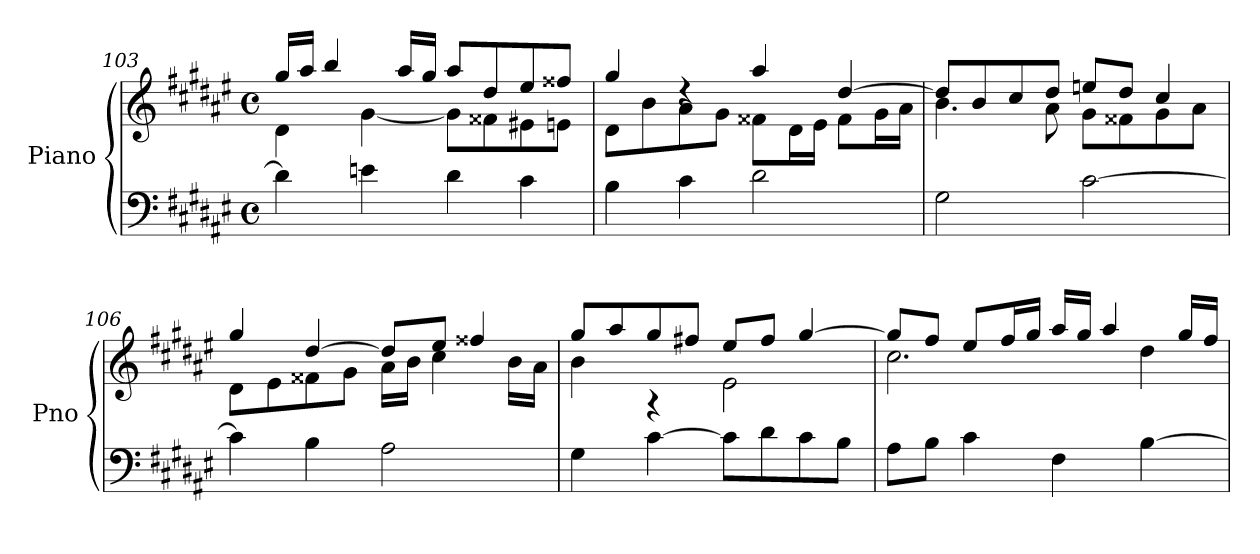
**kern	**kern
*part1	*part1
*staff2	*staff1
*I"Piano	*
*I'Pno	*
*clefF4	*clefG2
*k[f#c#g#d#a#e#]	*k[f#c#g#d#a#e#]
*M4/4	*M4/4
*met(c)	*met(c)
=103	=103
*	*^
4d#\]	16gg#/LL	4d#\
.	16aa#/JJ	.
.	4bb/	.
4en\	.	[4g#\
.	16aa#/LL	.
.	16gg#/JJ	.
4d#\	8aa#/L	8g#\L]
.	8dd#/	8f##X\
4c#\	8ee#/	8e#X\
.	8ff##X/J	8en\J
=104	=104	=104
4B\	4gg#/	8d#\L
.	.	8b\
4c#\	4rdd	8a#\
.	.	8g#\J
2d#\	4aa#/	8f##X\L
.	.	16d#\L
.	.	16e#\JJ
.	[4dd#/	8f##\L
.	.	16g#\L
.	.	16a#\JJ
!!LO:LB:g=z	!!
=105	=105	=105
2G#\	8dd#/L]	4.b\
.	8b/	.
.	8cc#/	.
.	8dd#/J	8a#\
[2c#\	8een/L	8g#\L
.	8dd#/J	8f##X\
.	4cc#/	8g#\
.	.	8a#\J
=106	=106	=106
4c#\]	4gg#/	8d#\L
.	.	8e#\
4B\	[4dd#/	8f##X\
.	.	8g#\J
2A#\	8dd#/L]	16a#\LL
.	.	16b\JJ
.	8ee#/J	4cc#\
.	4ff##X/	.
.	.	16b\LL
.	.	16a#\JJ
=107	=107	=107
4G#\	8gg#/L	4b\
.	8aa#/	.
[4c#\	8gg#/	4rA
.	8ff#X/J	.
8c#\L]	8ee#/L	2e#\
8d#\	8ff#/J	.
8c#\	[4gg#/	.
8B\J	.	.
=108	=108	=108
8A#\L	8gg#/L]	2.cc#\
8B\J	8ff#/J	.
4c#\	8ee#/L	.
.	16ff#/L	.
.	16gg#/JJ	.
4F#\	16aa#/LL	.
.	16gg#/JJ	.
.	4aa#/	.
[4B\	.	4dd#\
.	16gg#/LL	.
.	16ff#/JJ	.
*	*v	*v
=	=
*-	*-
